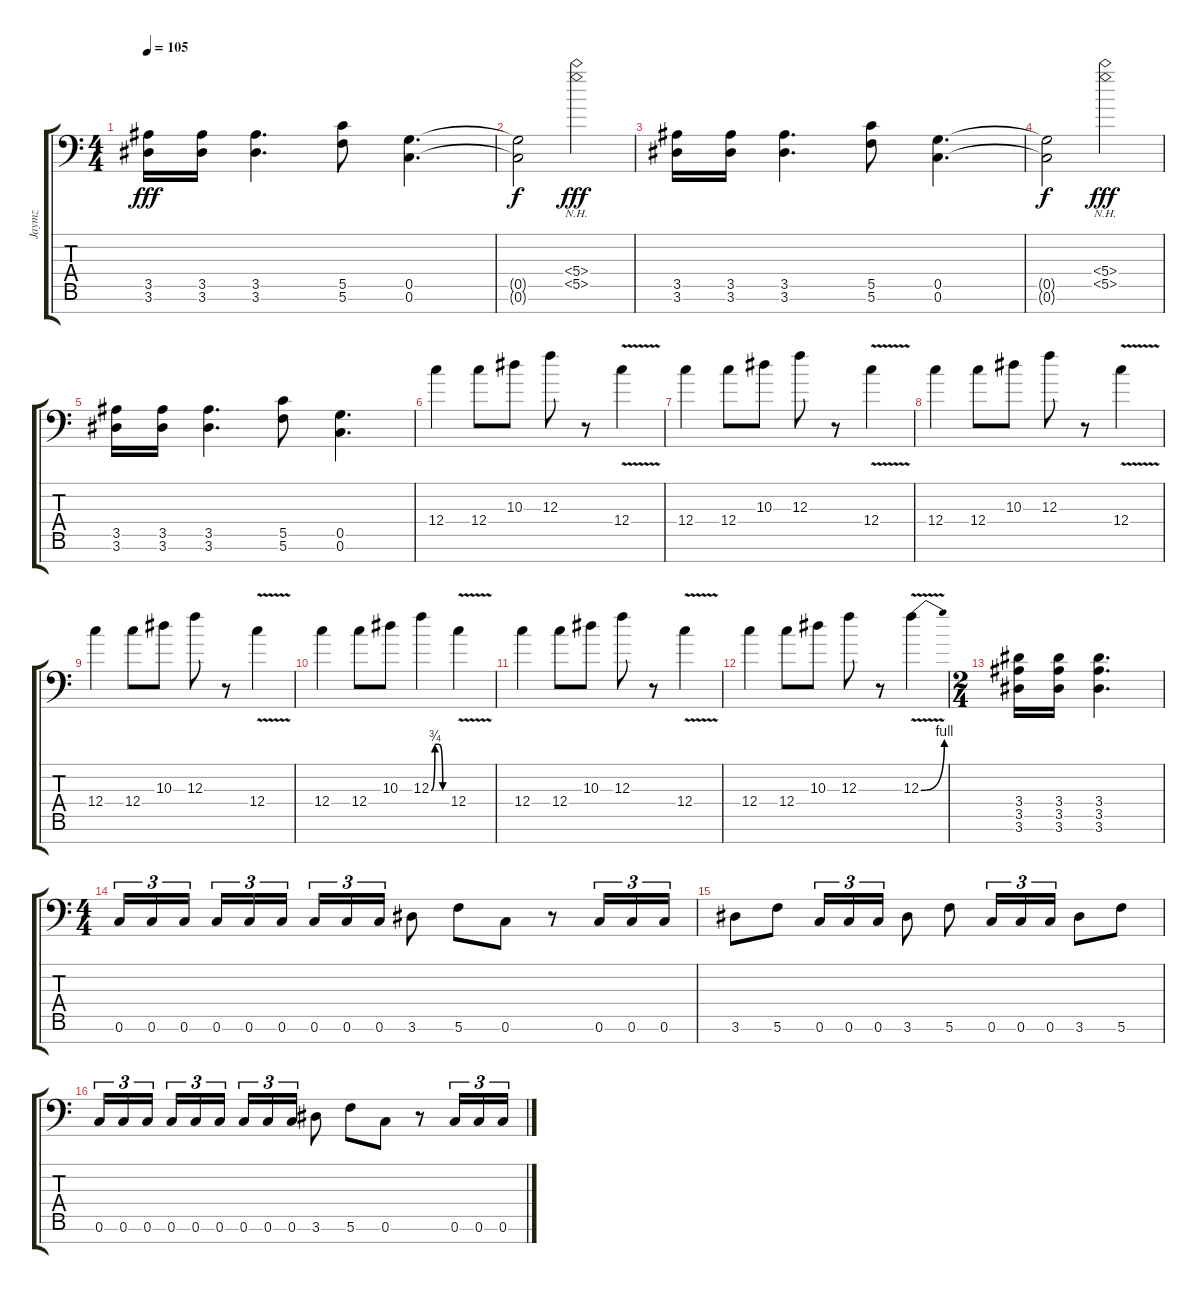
\track ("Jaymz" "Jaymz") {instrument overdrivenguitar}
\staff {score tabs}
\tuning (D4 A3 F3 C3 G2 C2 G1) {hide}
\ts (4 4)
\tempo 105
\clef f4
\ks c
(3.5 3.6).16{dy fff} (3.5 3.6).16 (3.5 3.6).4{d} (5.5 5.6).8 (0.5 0.6).4{d} |
(0.5{t} 0.6{t}).2{dy f} (5.4{nh} 5.5{nh}).2{dy fff} |
(3.5 3.6).16 (3.5 3.6).16 (3.5 3.6).4{d} (5.5 5.6).8 (0.5 0.6).4{d} |
(0.5{t} 0.6{t}).2{dy f} (5.4{nh} 5.5{nh}).2{dy fff} |
(3.5 3.6).16 (3.5 3.6).16 (3.5 3.6).4{d} (5.5 5.6).8 (0.5 0.6).4{d} |
12.4.4 12.4.8 10.3.8 12.3.8 r.8 12.4{v}.4 |
12.4.4 12.4.8 10.3.8 12.3.8 r.8 12.4{v}.4 |
12.4.4 12.4.8 10.3.8 12.3.8 r.8 12.4{v}.4 |
12.4.4 12.4.8 10.3.8 12.3.8 r.8 12.4{v}.4 |
12.4.4 12.4.8 10.3.8 12.3{be (custom 0 0 15 3 30 3 45 0 60 0)}.4 12.4{v}.4 |
12.4.4 12.4.8 10.3.8 12.3.8 r.8 12.4{v}.4 |
12.4.4 12.4.8 10.3.8 12.3.8 r.8 12.3{be (bend 0 0 60 4) v}.4 |
\ts (2 4)
(3.4 3.5 3.6).16 (3.4 3.5 3.6).16 (3.4 3.5 3.6).4{d} |
\ts (4 4)
0.6.16{tu (3 2)} 0.6.16{tu (3 2)} 0.6.16{tu (3 2) beam splitsecondary} 0.6.16{tu (3 2)} 0.6.16{tu (3 2)} 0.6.16{tu (3 2)} 0.6.16{tu (3 2)} 0.6.16{tu (3 2)} 0.6.16{tu (3 2)} 3.6.8 5.6.8 0.6.8 r.8 0.6.16{tu (3 2)} 0.6.16{tu (3 2)} 0.6.16{tu (3 2)} |
3.6.8 5.6.8 0.6.16{tu (3 2)} 0.6.16{tu (3 2)} 0.6.16{tu (3 2)} 3.6.8 5.6.8 0.6.16{tu (3 2)} 0.6.16{tu (3 2)} 0.6.16{tu (3 2)} 3.6.8 5.6.8 |
0.6.16{tu (3 2)} 0.6.16{tu (3 2)} 0.6.16{tu (3 2) beam splitsecondary} 0.6.16{tu (3 2)} 0.6.16{tu (3 2)} 0.6.16{tu (3 2)} 0.6.16{tu (3 2)} 0.6.16{tu (3 2)} 0.6.16{tu (3 2)} 3.6.8 5.6.8 0.6.8 r.8 0.6.16{tu (3 2)} 0.6.16{tu (3 2)} 0.6.16{tu (3 2)}
